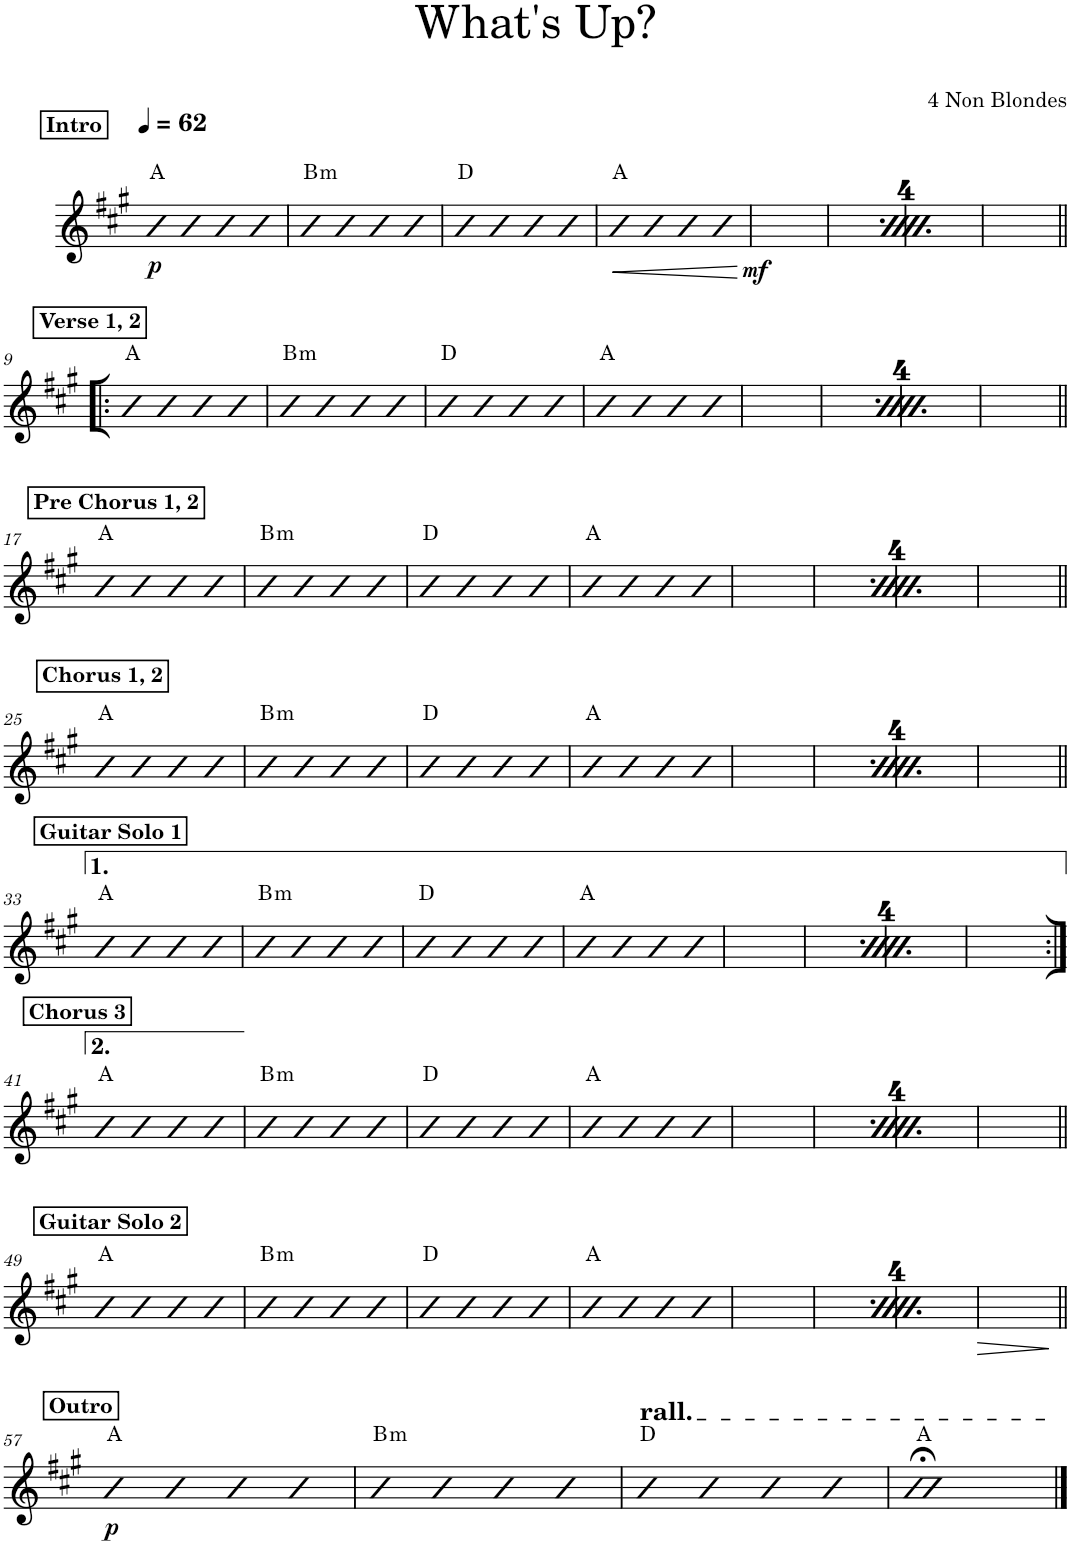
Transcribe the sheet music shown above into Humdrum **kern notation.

**kern	**dynam	**harte
*part1	*part1	*part1
*staff1	*staff1	*
*I"Piano	*	*
*I'Pno.	*	*
*clefG2	*	*
*k[f#c#g#]	*	*
!!LO:REH:place=s1:a:B:cj:t=Intro
=1	=1	=1
!	!LO:DY:b	!
4b	p	A:maj
4b	.	.
4b	.	.
4b	.	.
=2	=2	=2
!	!	!LO:H:kt=m
4b	.	B:min
4b	.	.
4b	.	.
4b	.	.
=3	=3	=3
4b	.	D:maj
4b	.	.
4b	.	.
4b	.	.
=4	=4	=4
!	!LO:HP:b	!
4b	<	A:maj
4b	.	.
4b	.	.
4b	.	.
.	[	.
=5	=5	=5
!!LO:REH:place=s1:a:B:cj:t=Intro
*MM62	*	*
!	!LO:DY:b	!
4b	p	A:maj
4b	.	.
4b	.	.
4b	.	.
=6	=6	=6
!	!	!LO:H:kt=m
4b	.	B:min
4b	.	.
4b	.	.
4b	.	.
=7	=7	=7
4b	.	D:maj
4b	.	.
4b	.	.
4b	.	.
=8	=8	=8
4b	.	A:maj
4b	.	.
4b	.	.
4b	.	.
!!LO:LB:g=z
!!LO:REH:place=s1:a:B:cj:t=Verse 1, 2
=9!|:	=9!|:	=9!|:
4b	.	A:maj
4b	.	.
4b	.	.
4b	.	.
=10	=10	=10
!	!	!LO:H:kt=m
4b	.	B:min
4b	.	.
4b	.	.
4b	.	.
=11	=11	=11
4b	.	D:maj
4b	.	.
4b	.	.
4b	.	.
=12	=12	=12
4b	.	A:maj
4b	.	.
4b	.	.
4b	.	.
!!LO:REH:place=s1:a:B:cj:t=Verse 1, 2
=13	=13	=13
4b	.	A:maj
4b	.	.
4b	.	.
4b	.	.
=14	=14	=14
!	!	!LO:H:kt=m
4b	.	B:min
4b	.	.
4b	.	.
4b	.	.
=15	=15	=15
4b	.	D:maj
4b	.	.
4b	.	.
4b	.	.
=16	=16	=16
4b	.	A:maj
4b	.	.
4b	.	.
4b	.	.
!!LO:LB:g=z
!!LO:REH:place=s1:a:B:cj:t=Pre Chorus 1, 2
=17||	=17||	=17||
4b	.	A:maj
4b	.	.
4b	.	.
4b	.	.
=18	=18	=18
!	!	!LO:H:kt=m
4b	.	B:min
4b	.	.
4b	.	.
4b	.	.
=19	=19	=19
4b	.	D:maj
4b	.	.
4b	.	.
4b	.	.
=20	=20	=20
4b	.	A:maj
4b	.	.
4b	.	.
4b	.	.
!!LO:REH:place=s1:a:B:cj:t=Pre Chorus 1, 2
=21	=21	=21
4b	.	A:maj
4b	.	.
4b	.	.
4b	.	.
=22	=22	=22
!	!	!LO:H:kt=m
4b	.	B:min
4b	.	.
4b	.	.
4b	.	.
=23	=23	=23
4b	.	D:maj
4b	.	.
4b	.	.
4b	.	.
=24	=24	=24
4b	.	A:maj
4b	.	.
4b	.	.
4b	.	.
!!LO:LB:g=z
!!LO:REH:place=s1:a:B:cj:t=Chorus 1, 2
=25||	=25||	=25||
4b	.	A:maj
4b	.	.
4b	.	.
4b	.	.
=26	=26	=26
!	!	!LO:H:kt=m
4b	.	B:min
4b	.	.
4b	.	.
4b	.	.
=27	=27	=27
4b	.	D:maj
4b	.	.
4b	.	.
4b	.	.
=28	=28	=28
4b	.	A:maj
4b	.	.
4b	.	.
4b	.	.
!!LO:REH:place=s1:a:B:cj:t=Chorus 1, 2
=29	=29	=29
4b	.	A:maj
4b	.	.
4b	.	.
4b	.	.
=30	=30	=30
!	!	!LO:H:kt=m
4b	.	B:min
4b	.	.
4b	.	.
4b	.	.
=31	=31	=31
4b	.	D:maj
4b	.	.
4b	.	.
4b	.	.
=32	=32	=32
4b	.	A:maj
4b	.	.
4b	.	.
4b	.	.
!!LO:LB:g=z
!!LO:REH:place=s1:a:B:cj:t=Guitar Solo 1
=33||	=33||	=33||
4b	.	A:maj
4b	.	.
4b	.	.
4b	.	.
=34	=34	=34
!	!	!LO:H:kt=m
4b	.	B:min
4b	.	.
4b	.	.
4b	.	.
=35	=35	=35
4b	.	D:maj
4b	.	.
4b	.	.
4b	.	.
=36	=36	=36
4b	.	A:maj
4b	.	.
4b	.	.
4b	.	.
!!LO:REH:place=s1:a:B:cj:t=Guitar Solo 1
=37	=37	=37
4b	.	A:maj
4b	.	.
4b	.	.
4b	.	.
=38	=38	=38
!	!	!LO:H:kt=m
4b	.	B:min
4b	.	.
4b	.	.
4b	.	.
=39	=39	=39
4b	.	D:maj
4b	.	.
4b	.	.
4b	.	.
=40	=40	=40
4b	.	A:maj
4b	.	.
4b	.	.
4b	.	.
!!LO:LB:g=z
!!LO:REH:place=s1:a:B:cj:t=Chorus 3
=41:|!	=41:|!	=41:|!
4b	.	A:maj
4b	.	.
4b	.	.
4b	.	.
=42	=42	=42
!	!	!LO:H:kt=m
4b	.	B:min
4b	.	.
4b	.	.
4b	.	.
=43	=43	=43
4b	.	D:maj
4b	.	.
4b	.	.
4b	.	.
=44	=44	=44
4b	.	A:maj
4b	.	.
4b	.	.
4b	.	.
!!LO:REH:place=s1:a:B:cj:t=Chorus 3
=45	=45	=45
4b	.	A:maj
4b	.	.
4b	.	.
4b	.	.
=46	=46	=46
!	!	!LO:H:kt=m
4b	.	B:min
4b	.	.
4b	.	.
4b	.	.
=47	=47	=47
4b	.	D:maj
4b	.	.
4b	.	.
4b	.	.
=48	=48	=48
4b	.	A:maj
4b	.	.
4b	.	.
4b	.	.
!!LO:LB:g=z
!!LO:REH:place=s1:a:B:cj:t=Guitar Solo 2
=49||	=49||	=49||
4b	.	A:maj
4b	.	.
4b	.	.
4b	.	.
=50	=50	=50
!	!	!LO:H:kt=m
4b	.	B:min
4b	.	.
4b	.	.
4b	.	.
=51	=51	=51
4b	.	D:maj
4b	.	.
4b	.	.
4b	.	.
=52	=52	=52
4b	.	A:maj
4b	.	.
4b	.	.
4b	.	.
!!LO:REH:place=s1:a:B:cj:t=Guitar Solo 2
=53	=53	=53
4b	.	A:maj
4b	.	.
4b	.	.
4b	.	.
=54	=54	=54
!	!	!LO:H:kt=m
4b	.	B:min
4b	.	.
4b	.	.
4b	.	.
=55	=55	=55
4b	.	D:maj
4b	.	.
4b	.	.
4b	.	.
=56	=56	=56
4b	.	A:maj
4b	.	.
4b	.	.
4b	.	.
!!LO:LB:g=z
!!LO:REH:place=s1:a:B:cj:t=Outro
=57||	=57||	=57||
!	!LO:DY:b	!
4b	p	A:maj
4b	.	.
4b	.	.
4b	.	.
=58	=58	=58
!	!	!LO:H:kt=m
4b	.	B:min
4b	.	.
4b	.	.
4b	.	.
=59	=59	=59
!LO:TX:a:t=rall.	!	!
4b	.	D:maj
4b	.	.
4b	.	.
4b	.	.
=60	=60	=60
1b;<	.	A:maj
==	==	==
*-	*-	*-
